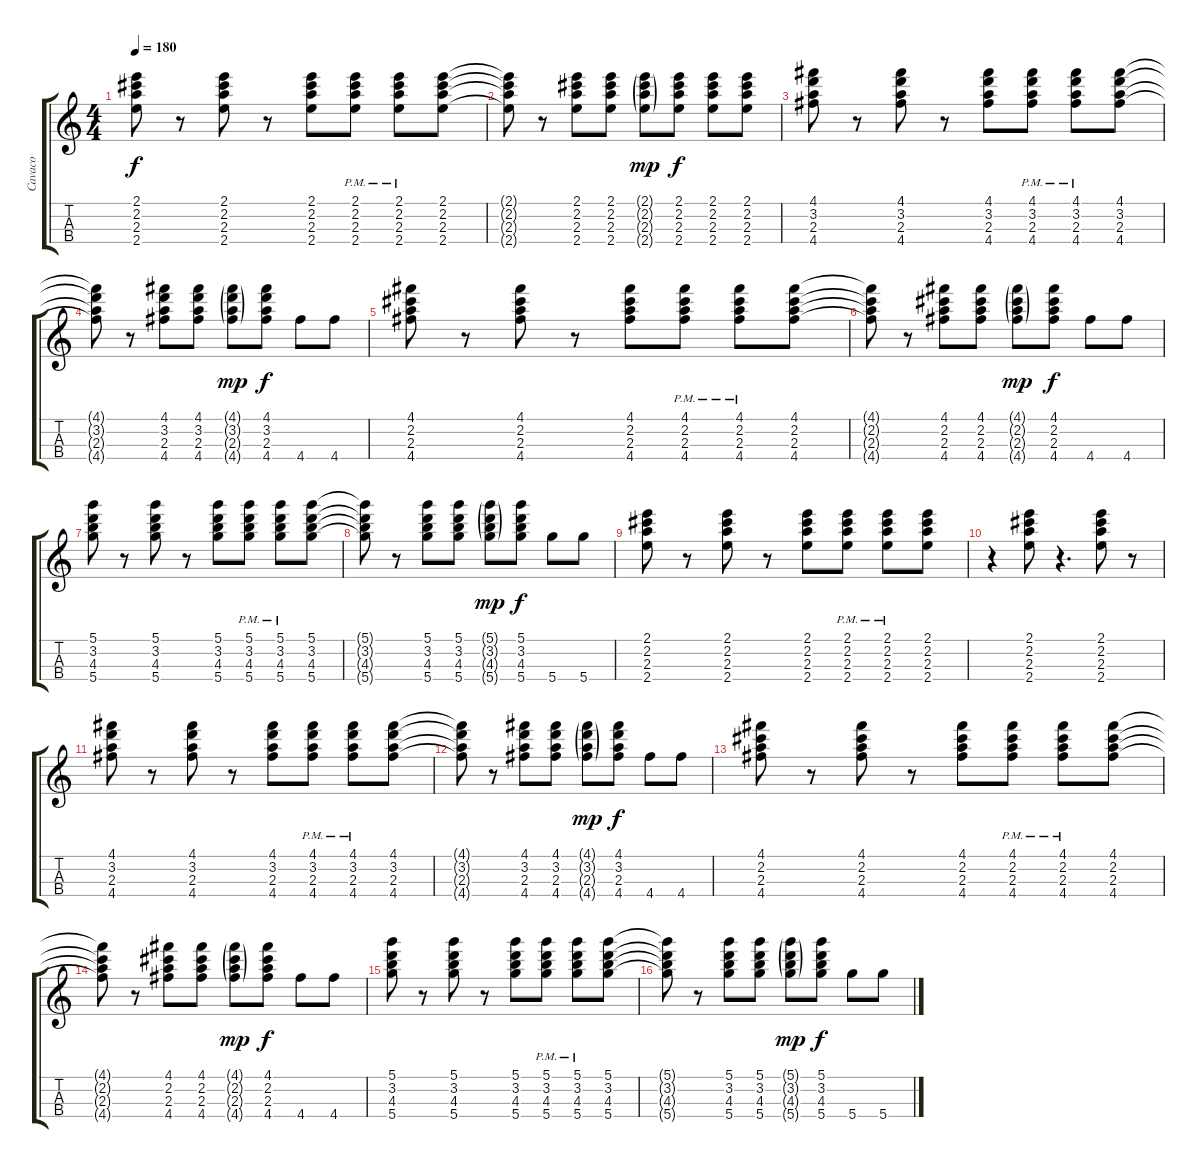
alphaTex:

\track ("Cavaco" "Cavaco") {instrument banjo}
\staff {score tabs}
\tuning (D5 B4 G4 D4) {hide}
\displaytranspose 12
\ts (4 4)
\tempo 180
\clef g2
\ks c
(2.1 2.2 2.3 2.4).8{dy f} r.8 (2.1 2.2 2.3 2.4).8 r.8 (2.1 2.2 2.3 2.4).8 (2.1{pm} 2.2{pm} 2.3{pm} 2.4{pm}).8 (2.1{pm} 2.2{pm} 2.3{pm} 2.4{pm}).8 (2.1 2.2 2.3 2.4).8 |
(2.1{t} 2.2{t} 2.3{t} 2.4{t}).8 r.8 (2.1 2.2 2.3 2.4).8 (2.1 2.2 2.3 2.4).8 (2.1{g} 2.2{g} 2.3{g} 2.4{g}).8{dy mp} (2.1 2.2 2.3 2.4).8{dy f} (2.1 2.2 2.3 2.4).8 (2.1 2.2 2.3 2.4).8 |
(4.1 3.2 2.3 4.4).8 r.8 (4.1 3.2 2.3 4.4).8 r.8 (4.1 3.2 2.3 4.4).8 (4.1{pm} 3.2{pm} 2.3{pm} 4.4{pm}).8 (4.1{pm} 3.2{pm} 2.3{pm} 4.4{pm}).8 (4.1 3.2 2.3 4.4).8 |
(4.1{t} 3.2{t} 2.3{t} 4.4{t}).8 r.8 (4.1 3.2 2.3 4.4).8 (4.1 3.2 2.3 4.4).8 (4.1{g} 3.2{g} 2.3{g} 4.4{g}).8{dy mp} (4.1 3.2 2.3 4.4).8{dy f} 4.4.8 4.4.8 |
(4.1 2.2 2.3 4.4).8 r.8 (4.1 2.2 2.3 4.4).8 r.8 (4.1 2.2 2.3 4.4).8 (4.1{pm} 2.2{pm} 2.3{pm} 4.4{pm}).8 (4.1{pm} 2.2{pm} 2.3{pm} 4.4{pm}).8 (4.1 2.2 2.3 4.4).8 |
(4.1{t} 2.2{t} 2.3{t} 4.4{t}).8 r.8 (4.1 2.2 2.3 4.4).8 (4.1 2.2 2.3 4.4).8 (4.1{g} 2.2{g} 2.3{g} 4.4{g}).8{dy mp} (4.1 2.2 2.3 4.4).8{dy f} 4.4.8 4.4.8 |
(5.1 3.2 4.3 5.4).8 r.8 (5.1 3.2 4.3 5.4).8 r.8 (5.1 3.2 4.3 5.4).8 (5.1{pm} 3.2{pm} 4.3{pm} 5.4{pm}).8 (5.1{pm} 3.2{pm} 4.3{pm} 5.4{pm}).8 (5.1 3.2 4.3 5.4).8 |
(5.1{t} 3.2{t} 4.3{t} 5.4{t}).8 r.8 (5.1 3.2 4.3 5.4).8 (5.1 3.2 4.3 5.4).8 (5.1{g} 3.2{g} 4.3{g} 5.4{g}).8{dy mp} (5.1 3.2 4.3 5.4).8{dy f} 5.4.8 5.4.8 |
(2.1 2.2 2.3 2.4).8 r.8 (2.1 2.2 2.3 2.4).8 r.8 (2.1 2.2 2.3 2.4).8 (2.1{pm} 2.2{pm} 2.3{pm} 2.4{pm}).8 (2.1{pm} 2.2{pm} 2.3{pm} 2.4{pm}).8 (2.1 2.2 2.3 2.4).8 |
r.4 (2.1 2.2 2.3 2.4).8 r.4{d} (2.1 2.2 2.3 2.4).8 r.8 |
(4.1 3.2 2.3 4.4).8 r.8 (4.1 3.2 2.3 4.4).8 r.8 (4.1 3.2 2.3 4.4).8 (4.1{pm} 3.2{pm} 2.3{pm} 4.4{pm}).8 (4.1{pm} 3.2{pm} 2.3{pm} 4.4{pm}).8 (4.1 3.2 2.3 4.4).8 |
(4.1{t} 3.2{t} 2.3{t} 4.4{t}).8 r.8 (4.1 3.2 2.3 4.4).8 (4.1 3.2 2.3 4.4).8 (4.1{g} 3.2{g} 2.3{g} 4.4{g}).8{dy mp} (4.1 3.2 2.3 4.4).8{dy f} 4.4.8 4.4.8 |
(4.1 2.2 2.3 4.4).8 r.8 (4.1 2.2 2.3 4.4).8 r.8 (4.1 2.2 2.3 4.4).8 (4.1{pm} 2.2{pm} 2.3{pm} 4.4{pm}).8 (4.1{pm} 2.2{pm} 2.3{pm} 4.4{pm}).8 (4.1 2.2 2.3 4.4).8 |
(4.1{t} 2.2{t} 2.3{t} 4.4{t}).8 r.8 (4.1 2.2 2.3 4.4).8 (4.1 2.2 2.3 4.4).8 (4.1{g} 2.2{g} 2.3{g} 4.4{g}).8{dy mp} (4.1 2.2 2.3 4.4).8{dy f} 4.4.8 4.4.8 |
(5.1 3.2 4.3 5.4).8 r.8 (5.1 3.2 4.3 5.4).8 r.8 (5.1 3.2 4.3 5.4).8 (5.1{pm} 3.2{pm} 4.3{pm} 5.4{pm}).8 (5.1{pm} 3.2{pm} 4.3{pm} 5.4{pm}).8 (5.1 3.2 4.3 5.4).8 |
(5.1{t} 3.2{t} 4.3{t} 5.4{t}).8 r.8 (5.1 3.2 4.3 5.4).8 (5.1 3.2 4.3 5.4).8 (5.1{g} 3.2{g} 4.3{g} 5.4{g}).8{dy mp} (5.1 3.2 4.3 5.4).8{dy f} 5.4.8 5.4.8
